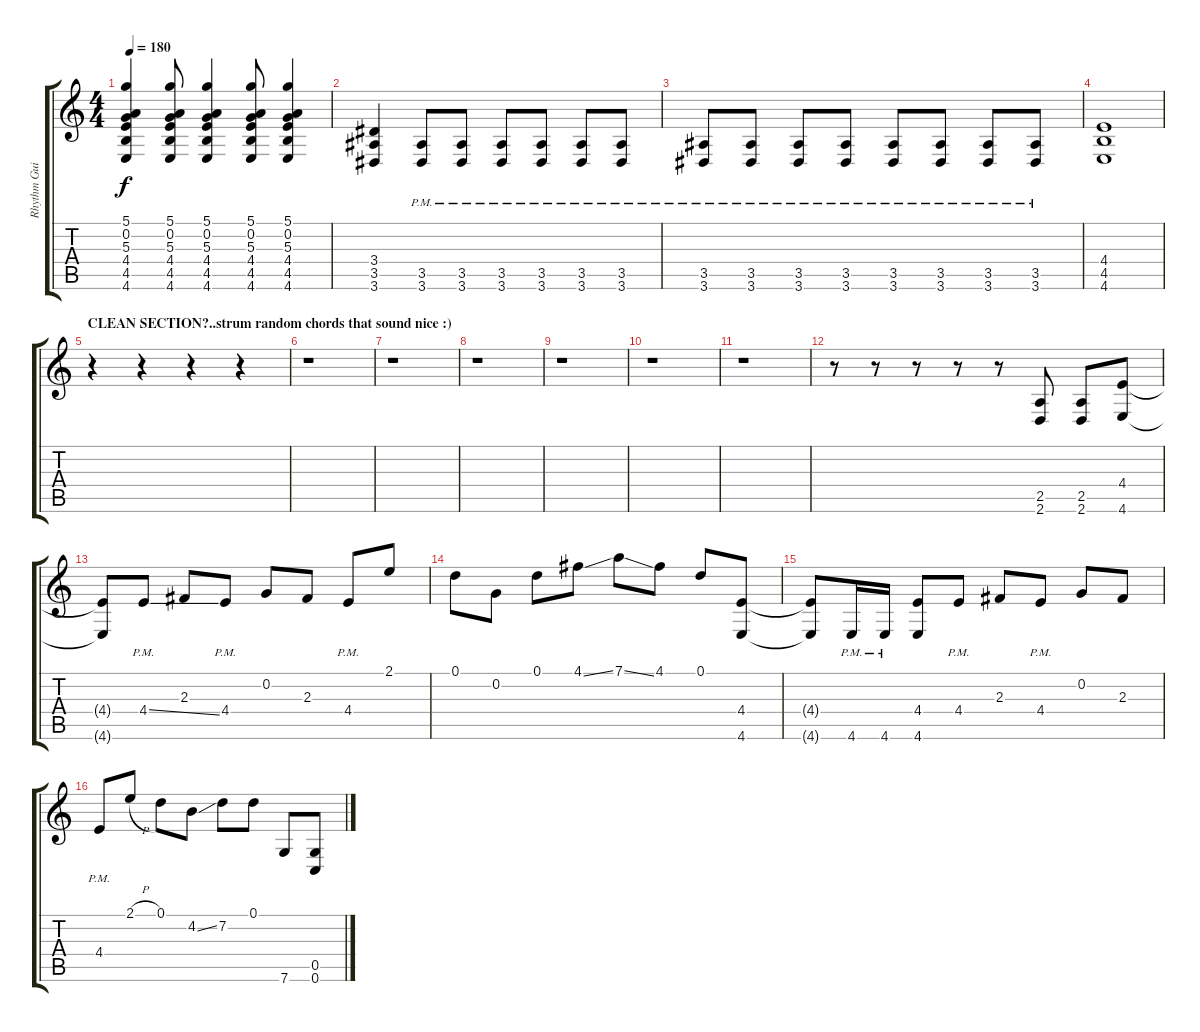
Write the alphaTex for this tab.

\track ("Rhythm Guitar" "Rhythm Gui") {instrument overdrivenguitar}
\staff {score tabs}
\tuning (D4 G3 E3 C3 G2 C2) {hide}
\ts (4 4)
\tempo 180
\clef g2
\ks c
(5.1 0.2 5.3 4.4 4.5 4.6).4{dy f} (5.1 0.2 5.3 4.4 4.5 4.6).8 (5.1 0.2 5.3 4.4 4.5 4.6).4 (5.1 0.2 5.3 4.4 4.5 4.6).8 (5.1 0.2 5.3 4.4 4.5 4.6).4 |
(3.4 3.5 3.6).4 (3.5{pm} 3.6{pm}).8 (3.5{pm} 3.6{pm}).8 (3.5{pm} 3.6{pm}).8 (3.5{pm} 3.6{pm}).8 (3.5{pm} 3.6{pm}).8 (3.5{pm} 3.6{pm}).8 |
(3.5{pm} 3.6{pm}).8 (3.5{pm} 3.6{pm}).8 (3.5{pm} 3.6{pm}).8 (3.5{pm} 3.6{pm}).8 (3.5{pm} 3.6{pm}).8 (3.5{pm} 3.6{pm}).8 (3.5{pm} 3.6{pm}).8 (3.5{pm} 3.6{pm}).8 |
(4.4 4.5 4.6).1 |
\section ("" "CLEAN SECTION?..strum random chords that sound nice :)")
r.4 r.4 r.4 r.4 |
r.1 |
r.1 |
r.1 |
r.1 |
r.1 |
r.1 |
r.8 r.8 r.8 r.8 r.8 (2.5 2.6).8 (2.5 2.6).8 (4.4 4.6).8 |
(4.4{t} 4.6{t}).8 4.4{ss pm}.8 2.3.8 4.4{pm}.8 0.2.8 2.3.8 4.4{pm}.8 2.1.8 |
0.1.8 0.2.8 0.1.8 4.1{ss}.8 7.1{ss}.8 4.1.8 0.1.8 (4.4 4.6).8 |
(4.4{t} 4.6{t}).8 4.6{pm}.16 4.6{pm}.16 (4.4 4.6).8 4.4{pm}.8 2.3.8 4.4{pm}.8 0.2.8 2.3.8 |
4.4{pm}.8 2.1{h}.8 0.1.8 4.2{ss}.8 7.2.8 0.1.8 7.6.8 (0.5 0.6).8
